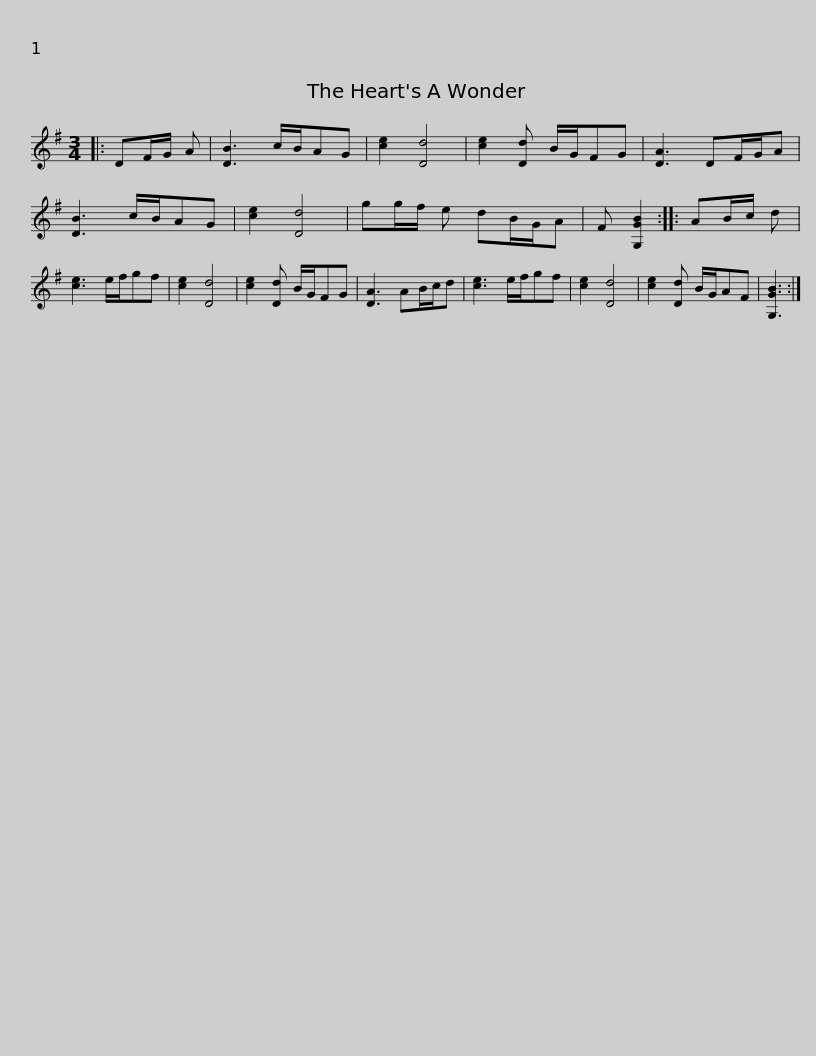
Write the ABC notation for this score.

X:1
L:1/8
M:3/4
I:linebreak $
K:G
V:1 treble
V:1
|: DF/G/ A | [DB]3 c/B/AG | [ce]2 [Dd]4 | [ce]2 [Dd] B/G/FG | [DA]3 DF/G/A | %5
 [DB]3 c/B/AG | [ce]2 [Dd]4 | gg/f/ e dB/G/A | F [G,GB]2 ::$ AB/c/ d | %10
 [ce]3 e/f/gf | [ce]2 [Dd]4 | [ce]2 [Dd] B/G/FG | [DA]3 AB/c/d | [ce]3 e/f/gf | %15
 [ce]2 [Dd]4 | [ce]2 [Dd] B/G/AF | [G,GB]3 :| %18
